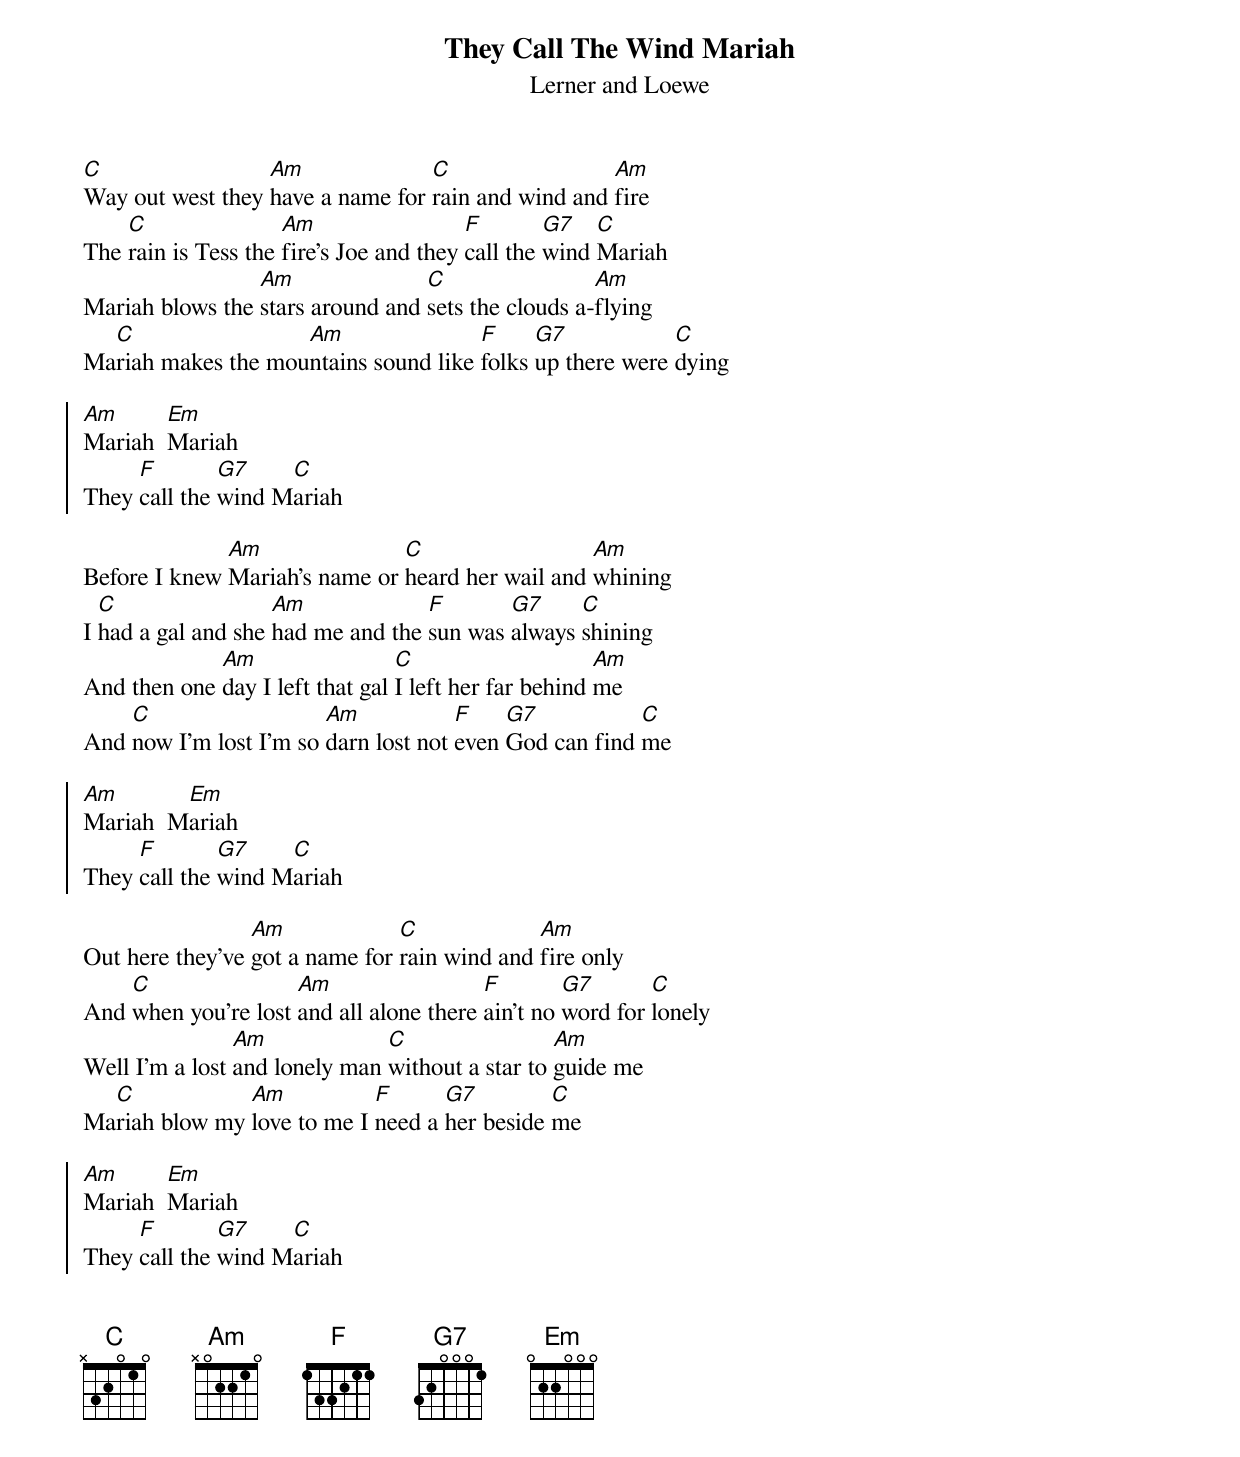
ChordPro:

{title: They Call The Wind Mariah}
{subtitle: Lerner and Loewe}

[C]Way out west they [Am]have a name for [C]rain and wind and [Am]fire
The [C]rain is Tess the [Am]fire's Joe and they [F]call the [G7]wind [C]Mariah
Mariah blows the [Am]stars around and [C]sets the clouds a-[Am]flying
Ma[C]riah makes the mou[Am]ntains sound like [F]folks [G7]up there were [C]dying

{soc}
[Am]Mariah  [Em]Mariah
They [F]call the [G7]wind M[C]ariah
{eoc}

Before I knew [Am]Mariah's name or [C]heard her wail and [Am]whining
I [C]had a gal and she [Am]had me and the [F]sun was [G7]always [C]shining
And then one [Am]day I left that gal [C]I left her far behind [Am]me
And [C]now I'm lost I'm so [Am]darn lost not [F]even [G7]God can find [C]me

{soc}
[Am]Mariah  M[Em]ariah
They [F]call the [G7]wind M[C]ariah
{eoc}

Out here they’ve [Am]got a name for [C]rain wind and [Am]fire only
And [C]when you're lost [Am]and all alone there [F]ain't no [G7]word for [C]lonely
Well I'm a lost [Am]and lonely man [C]without a star to [Am]guide me
Ma[C]riah blow my [Am]love to me I [F]need a [G7]her beside [C]me

{soc}
[Am]Mariah  [Em]Mariah
They [F]call the [G7]wind M[C]ariah
{eoc}


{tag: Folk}
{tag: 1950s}
